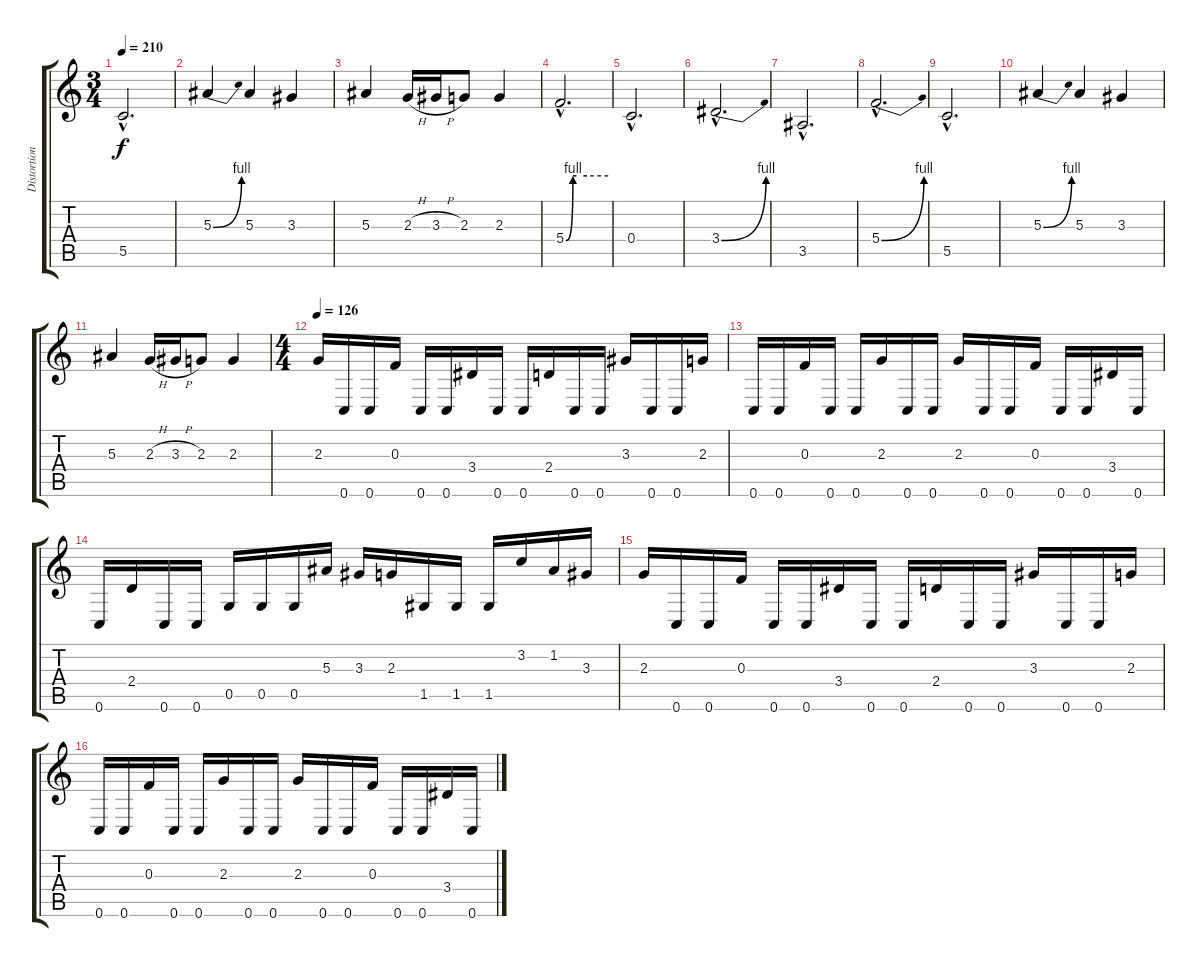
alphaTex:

\track ("Distortion Guitar 2" "Distortion") {instrument distortionguitar}
\staff {score tabs}
\tuning (D4 A3 F3 C3 G2 C2) {hide}
\ts (3 4)
\tempo 210
\clef g2
\ks c
5.5{hac}.2{d dy f} |
5.3{be (bend 0 0 60 4)}.4 5.3.4 3.3.4 |
5.3.4 2.3{h}.16 3.3{h}.16 2.3.8 2.3.4 |
5.4{be (custom 0 0 10 4 15 4 30 4 60 4) hac}.2{d} |
0.4{hac}.2{d} |
3.4{be (bend 0 0 60 4) hac}.2{d} |
3.5{hac}.2{d} |
5.4{be (bend 0 0 60 4) hac}.2{d} |
5.5{hac}.2{d} |
5.3{be (bend 0 0 60 4)}.4 5.3.4 3.3.4 |
5.3.4 2.3{h}.16 3.3{h}.16 2.3.8 2.3.4 |
\ts (4 4)
\tempo 126
2.3.16 0.6.16 0.6.16 0.3.16 0.6.16 0.6.16 3.4.16 0.6.16 0.6.16 2.4.16 0.6.16 0.6.16 3.3.16 0.6.16 0.6.16 2.3.16 |
0.6.16 0.6.16 0.3.16 0.6.16 0.6.16 2.3.16 0.6.16 0.6.16 2.3.16 0.6.16 0.6.16 0.3.16 0.6.16 0.6.16 3.4.16 0.6.16 |
0.6.16 2.4.16 0.6.16 0.6.16 0.5.16 0.5.16 0.5.16 5.3.16 3.3.16 2.3.16 1.5.16 1.5.16 1.5.16 3.2.16 1.2.16 3.3.16 |
2.3.16 0.6.16 0.6.16 0.3.16 0.6.16 0.6.16 3.4.16 0.6.16 0.6.16 2.4.16 0.6.16 0.6.16 3.3.16 0.6.16 0.6.16 2.3.16 |
0.6.16 0.6.16 0.3.16 0.6.16 0.6.16 2.3.16 0.6.16 0.6.16 2.3.16 0.6.16 0.6.16 0.3.16 0.6.16 0.6.16 3.4.16 0.6.16
